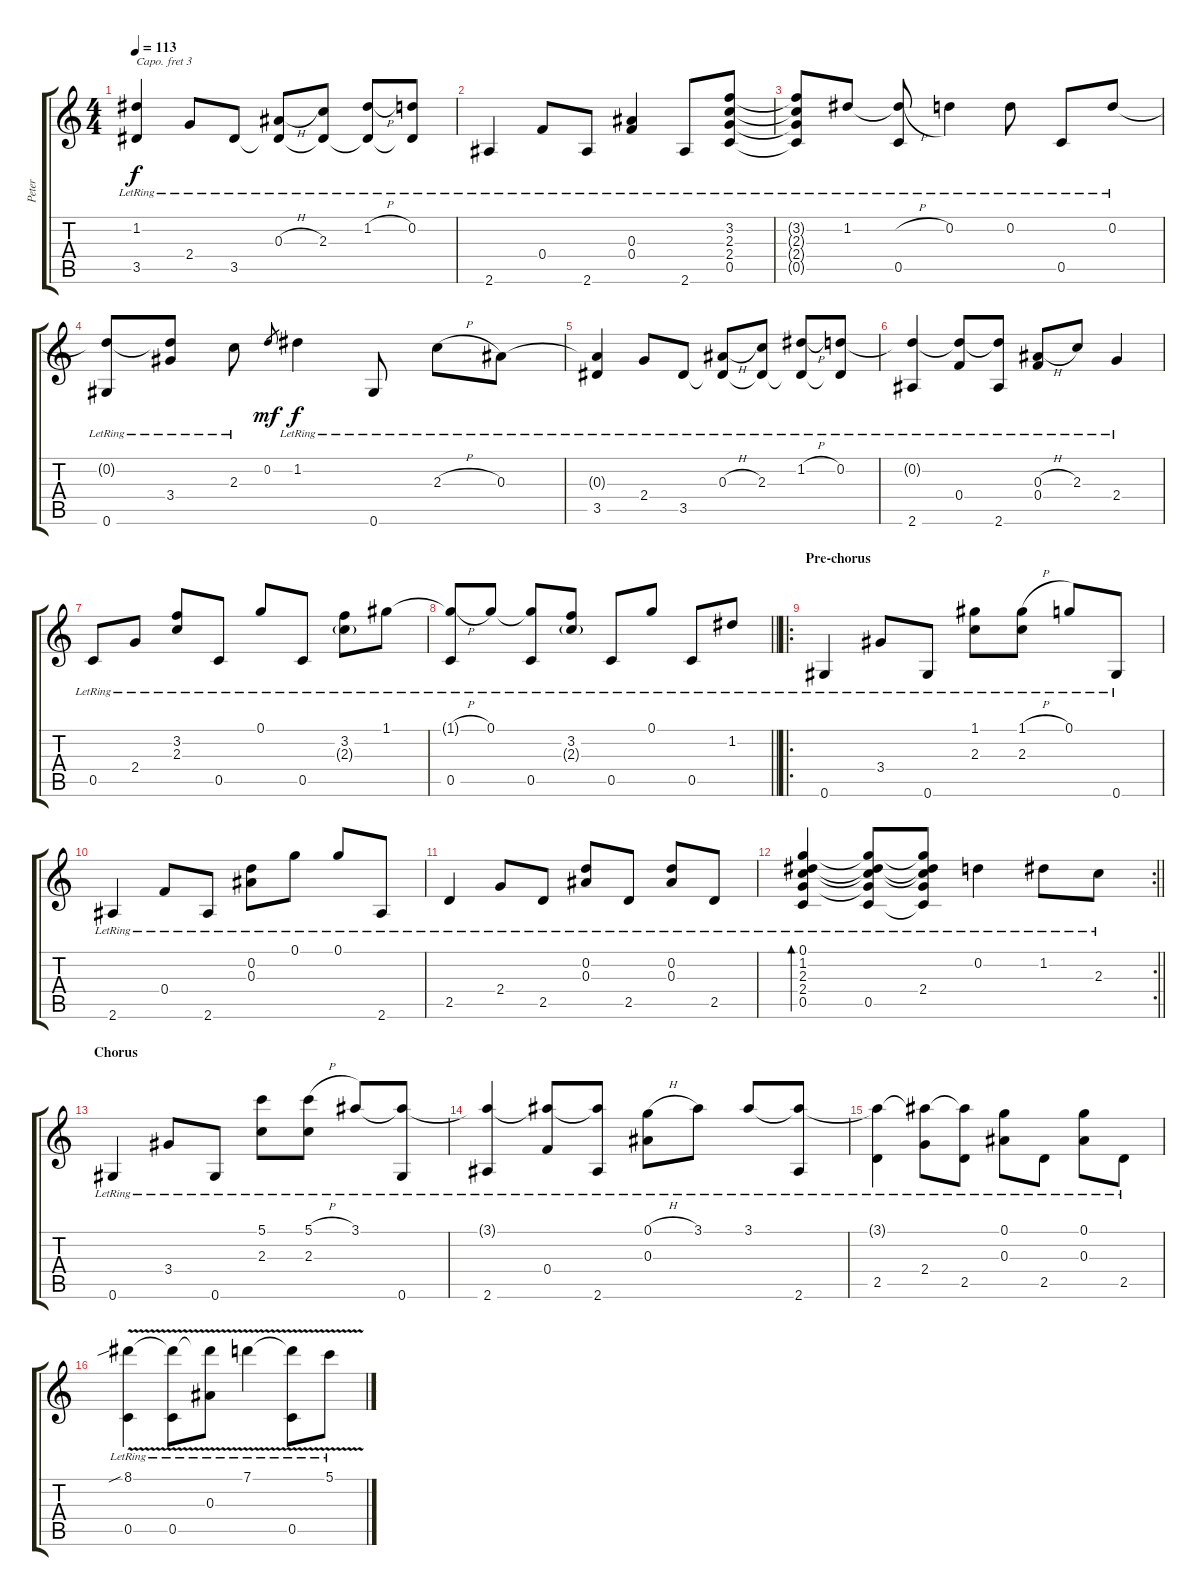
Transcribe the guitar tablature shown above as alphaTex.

\track ("Peter" "Peter") {instrument acousticguitarsteel}
\staff {score tabs}
\capo 3
\tuning (E4 B3 G3 D3 A2 F2) {hide}
\ts (4 4)
\tempo 113
\clef g2
\ks c
(1.2{lr t} 3.5{lr}).4{dy f} 2.4{lr}.8 3.5{lr}.8 (0.3{h lr} 3.5{lr t}).8 (2.3{lr} 3.5{lr t}).8 (1.2{h lr} 3.5{lr t}).8 (0.2{lr} 3.5{lr t}).8 |
2.6{lr}.4 0.4{lr}.8 2.6{lr}.8 (0.3{lr} 0.4{lr}).4 2.6{lr}.8 (3.2{lr} 2.3{lr} 2.4{lr} 0.5{lr}).8 |
(3.2{lr t} 2.3{lr t} 2.4{lr t} 0.5{lr t}).8 1.2{lr}.8 (1.2{h lr t} 0.5{lr}).8 0.2{lr}.4 0.2{lr}.8 0.5{lr}.8 0.2{lr}.8 |
(0.2{lr t} 0.6{lr}).8 (0.2{lr t} 3.4{lr}).8 2.3{lr}.8 0.2.8{gr dy mf} 1.2{lr}.4{dy f} 0.6{lr}.8 2.3{h lr}.8 0.3{lr}.8 |
(0.3{lr t} 3.5{lr}).4 2.4{lr}.8 3.5{lr}.8 (0.3{h lr} 3.5{lr t}).8 (2.3{lr} 3.5{lr t}).8 (1.2{h lr} 3.5{lr t}).8 (0.2{lr} 3.5{lr t}).8 |
(0.2{lr t} 2.6{lr}).4 (0.2{lr t} 0.4{lr}).8 (0.2{lr t} 2.6{lr}).8 (0.3{h lr} 0.4{lr}).8 2.3{lr}.8 2.4{lr}.4 |
0.5{lr}.8 2.4{lr}.8 (3.2{lr} 2.3{lr}).8 0.5{lr}.8 0.1{lr}.8 0.5{lr}.8 (3.2{lr} 2.3{g lr}).8 1.1{lr}.8 |
\barLineRight lightlight
(1.1{h lr t} 0.5{lr}).8 0.1{lr}.8 (0.1{lr t} 0.5{lr}).8 (3.2{lr} 2.3{g lr}).8 0.5{lr}.8 0.1{lr}.8 0.5{lr}.8 1.2{lr}.8 |
\ro
\section ("" "Pre-chorus")
0.6{lr}.4 3.4{lr}.8 0.6{lr}.8 (1.1{lr} 2.3{lr}).8 (1.1{h lr} 2.3{lr}).8 0.1{lr}.8 0.6{lr}.8 |
2.6{lr}.4 0.4{lr}.8 2.6{lr}.8 (0.2{lr} 0.3{lr}).8 0.1{lr}.8 0.1{lr}.8 2.6{lr}.8 |
2.5{lr}.4 2.4{lr}.8 2.5{lr}.8 (0.2{lr} 0.3{lr}).8 2.5{lr}.8 (0.2{lr} 0.3{lr}).8 2.5{lr}.8 |
\rc 2
\barLineRight lightlight
(0.1{lr} 1.2{lr} 2.3{lr} 2.4{lr} 0.5{lr}).4{bd 30} (0.1{lr t} 1.2{lr t} 2.3{lr t} 2.4{lr t} 0.5{lr}).8 (0.1{lr t} 1.2{lr t} 2.3{lr t} 2.4 0.5{lr t}).8 0.2{lr}.4 1.2{lr}.8 2.3{lr}.8 |
\section ("" "Chorus")
0.6{lr}.4 3.4{lr}.8 0.6{lr}.8 (5.1{lr} 2.3{lr}).8 (5.1{h lr} 2.3{lr}).8 3.1{lr}.8 (3.1{lr t} 0.6{lr}).8 |
(3.1{lr t} 2.6{lr}).4 (3.1{lr t} 0.4{lr}).8 (3.1{lr t} 2.6{lr}).8 (0.1{h lr} 0.3{lr}).8 3.1{lr}.8 3.1{lr}.8 (3.1{lr t} 2.6{lr}).8 |
(3.1{lr t} 2.5{lr}).4 (3.1{lr t} 2.4{lr}).8 (3.1{lr t} 2.5{lr}).8 (0.1{lr} 0.3{lr}).8 2.5{lr}.8 (0.1{lr} 0.3{lr}).8 2.5{lr}.8 |
(8.1{v sib lr} 0.5{lr}).4 (8.1{v lr t} 0.5{lr}).8 (8.1{v lr t} 0.3{lr}).8 7.1{v lr}.4 (7.1{v lr t} 0.5{lr}).8 5.1{v lr}.8
